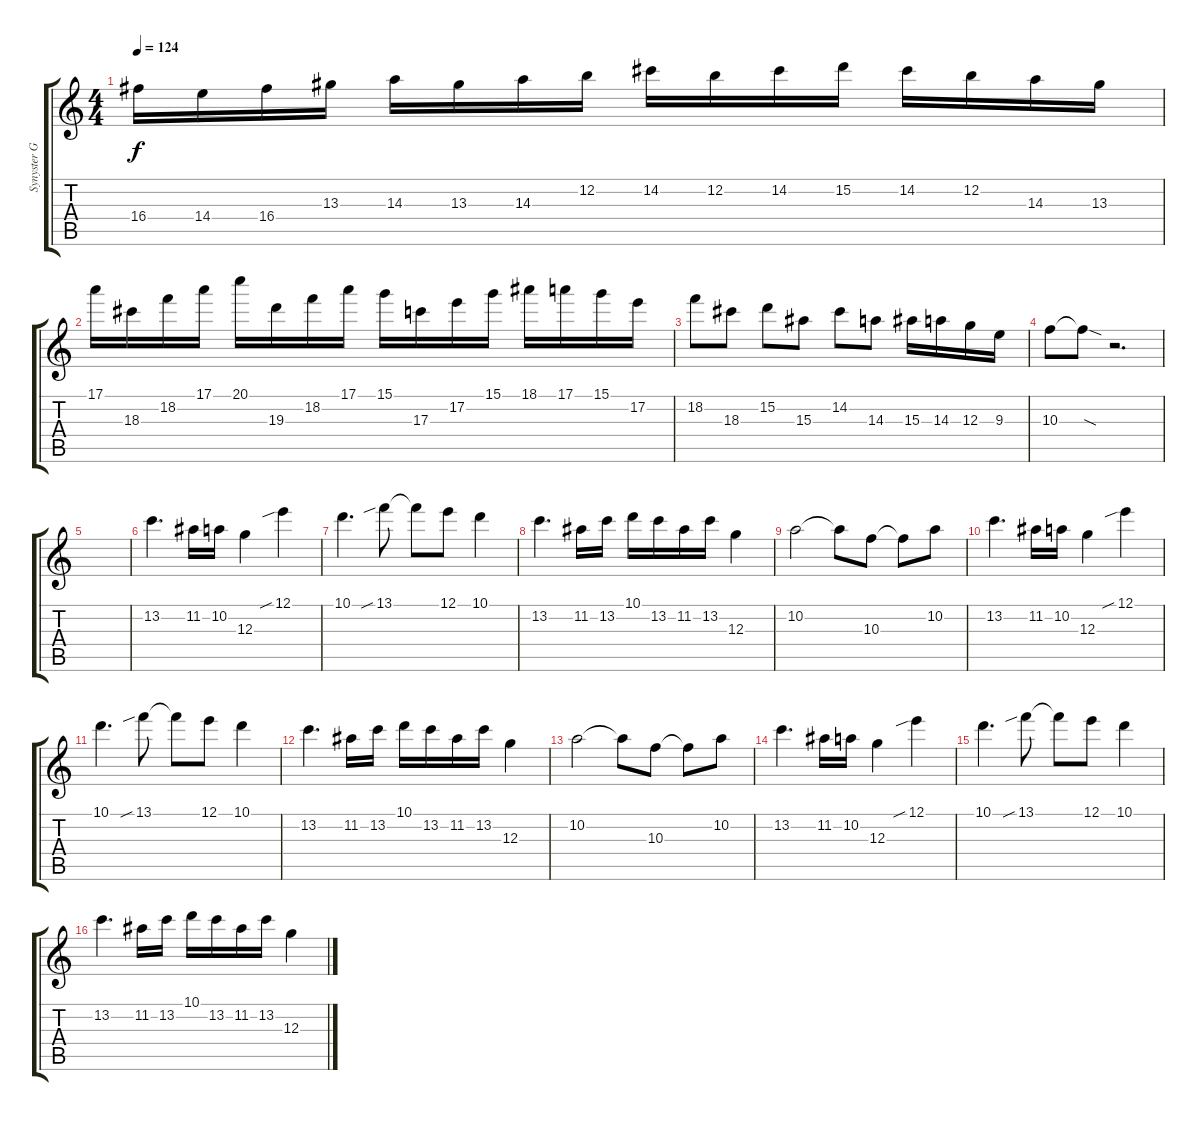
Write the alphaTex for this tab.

\track ("Synyster Gates" "Synyster G") {instrument distortionguitar}
\staff {score tabs}
\tuning (E4 B3 G3 D3 A2 D2) {hide}
\ts (4 4)
\tempo 124
\clef g2
\ks c
16.4.16{dy f} 14.4.16 16.4.16 13.3.16 14.3.16 13.3.16 14.3.16 12.2.16 14.2.16 12.2.16 14.2.16 15.2.16 14.2.16 12.2.16 14.3.16 13.3.16 |
17.1.16 18.3.16 18.2.16 17.1.16 20.1.16 19.3.16 18.2.16 17.1.16 15.1.16 17.3.16 17.2.16 15.1.16 18.1.16 17.1.16 15.1.16 17.2.16 |
18.2.8 18.3.8 15.2.8 15.3.8 14.2.8 14.3.8 15.3.16 14.3.16 12.3.16 9.3.16 |
10.3.8 10.3{sod t}.8 r.2{d} |
|
13.2.4{d volume 11} 11.2.16 10.2.16 12.3.4 12.1{sib}.4 |
10.1.4{d} 13.1{sib}.8 13.1{t}.8 12.1.8 10.1.4 |
13.2.4{d} 11.2.16 13.2.16 10.1.16 13.2.16 11.2.16 13.2.16 12.3.4 |
10.2.2 10.2{t}.8 10.3.8 10.3{t}.8 10.2.8 |
13.2.4{d} 11.2.16 10.2.16 12.3.4 12.1{sib}.4 |
10.1.4{d} 13.1{sib}.8 13.1{t}.8 12.1.8 10.1.4 |
13.2.4{d} 11.2.16 13.2.16 10.1.16 13.2.16 11.2.16 13.2.16 12.3.4 |
10.2.2 10.2{t}.8 10.3.8 10.3{t}.8 10.2.8 |
13.2.4{d} 11.2.16 10.2.16 12.3.4 12.1{sib}.4 |
10.1.4{d} 13.1{sib}.8 13.1{t}.8 12.1.8 10.1.4 |
13.2.4{d} 11.2.16 13.2.16 10.1.16 13.2.16 11.2.16 13.2.16 12.3.4
